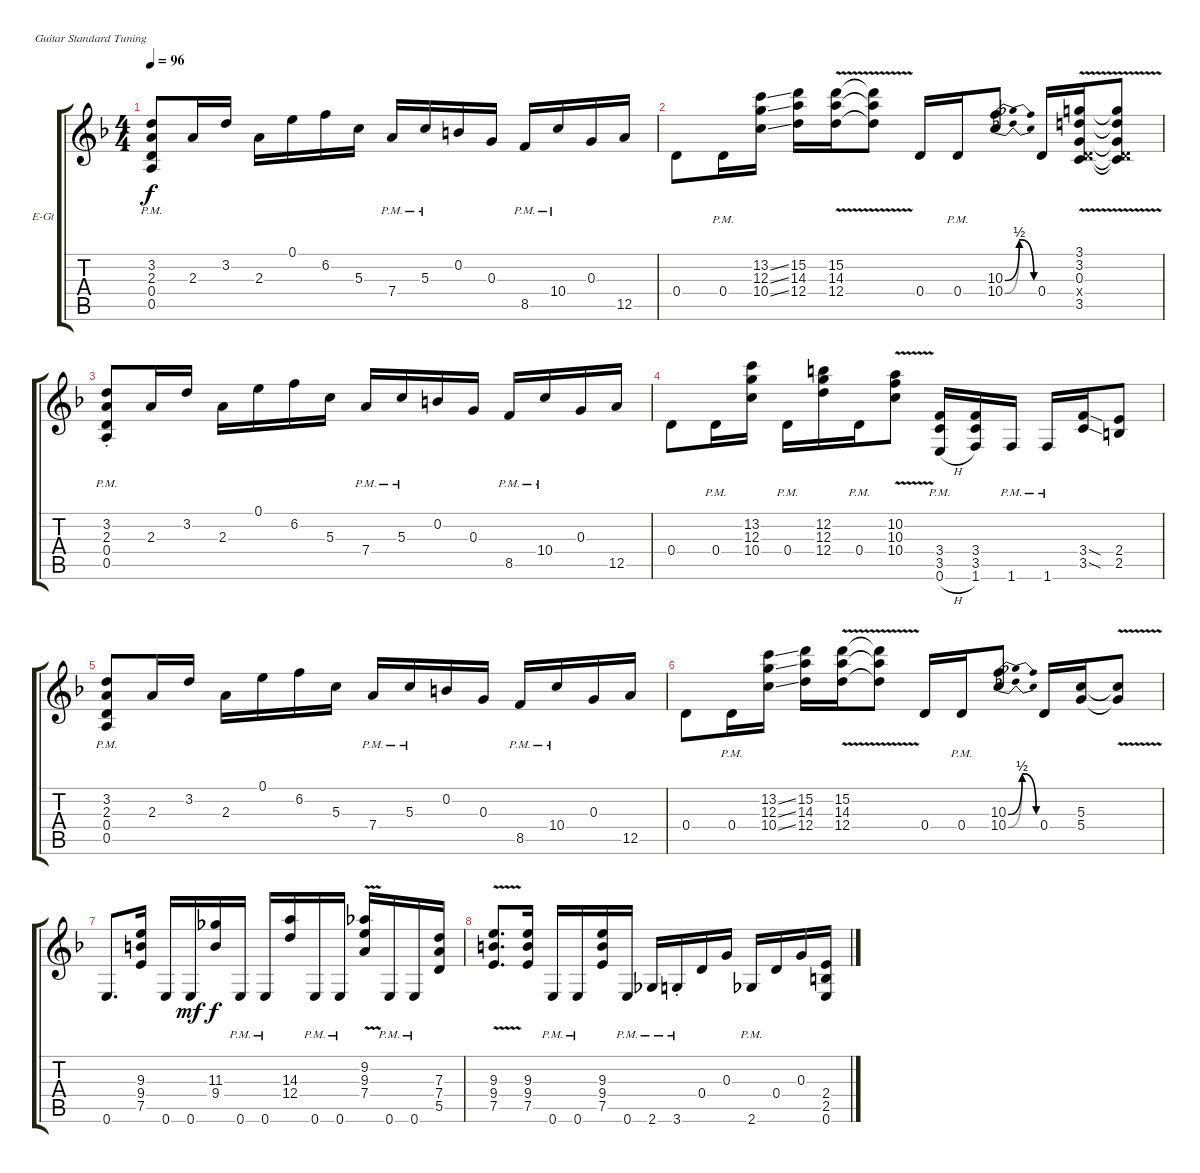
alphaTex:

\defaultSystemsLayout 4
\bracketExtendMode groupsimilarinstruments
\firstSystemTrackNameOrientation horizontal
\otherSystemsTrackNameOrientation horizontal
\track ("Rhythm Guitar" "E-Gt") {instrument overdrivenguitar}
\staff {score tabs}
\tuning (E4 B3 G3 D3 A2 E2)
\ts (4 4)
\tempo 96
\clef g2
\scale
0.333333
\ks dminor
(3.2{pm} 2.3{pm} 0.4{pm} 0.5{pm}).8{dy f} 2.3.16 3.2.16 2.3.16 0.1.16 6.2.16 5.3.16 7.4{pm}.16 5.3{pm}.16 0.2.16 0.3.16 8.5{pm}.16 10.4{pm}.16 0.3.16 12.5.16 |
\scale
0.333333 0.4.8 0.4{pm}.16 (13.2{ss} 12.3{ss} 10.4{ss}).16 (15.2 14.3 12.4).16 (12.4 14.3 15.2{v}).16 (15.2{v t} 14.3{v t} 12.4{v t}).8 0.4.16 0.4{pm}.16 (10.3{be (bendrelease 0 0 11.4 2 20.4 2 30 0)} 10.4{be (bendrelease 0 0 12 2 20.4 2 30 0)}).8 0.4.16 (0.4{x} 0.3 3.5 3.2 3.1{v}).16 (0.3{v t} 0.4{x t} 3.2{v t} 3.5{v t} 3.1{v t}).8 |
\scale
0.333333 (3.2{pm st} 2.3{pm} 0.4{pm} 0.5{pm}).8 2.3.16 3.2.16 2.3.16 0.1.16 6.2.16 5.3.16 7.4{pm}.16 5.3{pm}.16 0.2.16 0.3.16 8.5{pm}.16 10.4{pm}.16 0.3.16 12.5.16 |
\scale
0.333333 0.4.8 0.4{pm}.16 (13.2 12.3 10.4).16 0.4{pm}.16 (12.2 12.3 12.4).16 0.4{pm}.16 (10.2{v} 10.3 10.4).8 (0.6{h pm} 3.5 3.4).16 (3.4 3.5 1.6).16 1.6{pm}.16 1.6{pm}.16 (3.4{sod} 3.5{sod}).16 (2.4 2.5).8 |
\scale
0.333333 (3.2{pm} 2.3{pm} 0.4{pm} 0.5{pm}).8 2.3.16 3.2.16 2.3.16 0.1.16 6.2.16 5.3.16 7.4{pm}.16 5.3{pm}.16 0.2.16 0.3.16 8.5{pm}.16 10.4{pm}.16 0.3.16 12.5.16 |
\scale
0.333333 0.4.8 0.4{pm}.16 (13.2{ss} 12.3{ss} 10.4{ss}).16 (15.2 14.3 12.4).16 (12.4 14.3 15.2{v}).16 (15.2{v t} 14.3{v t} 12.4{v t}).8 0.4.16 0.4{pm}.16 (10.3{be (bendrelease 0 0 11.4 2 20.4 2 30 0)} 10.4{be (bendrelease 0 0 12 2 20.4 2 30 0)}).8 0.4.16 (5.4 5.3).16 (5.3{v t} 5.4{v t}).8 |
\scale
0.333333 0.6.8{d} (9.3 9.4 7.5).16 0.6.16 0.6.16{dy mf} (11.3 9.4).16{dy f} 0.6{pm}.16 0.6{pm}.16 (14.3 12.4).16 0.6{pm}.16 0.6{pm}.16 (9.3{v} 7.4{v} 9.2{v}).16 0.6{pm}.16 0.6{pm}.16 (7.3 7.4 5.5).16 |
\scale
0.333333 (9.3{v} 9.4{v} 7.5).8{d} (9.3 9.4 7.5).16 0.6{pm}.16 0.6{pm}.16 (9.3 9.4 7.5).16 0.6{pm}.16 2.6{pm}.16 3.6{pm st}.16 0.4.16 0.3.16 2.6{pm}.16 0.4.16 0.3.16 (0.6 2.5 2.4).16
